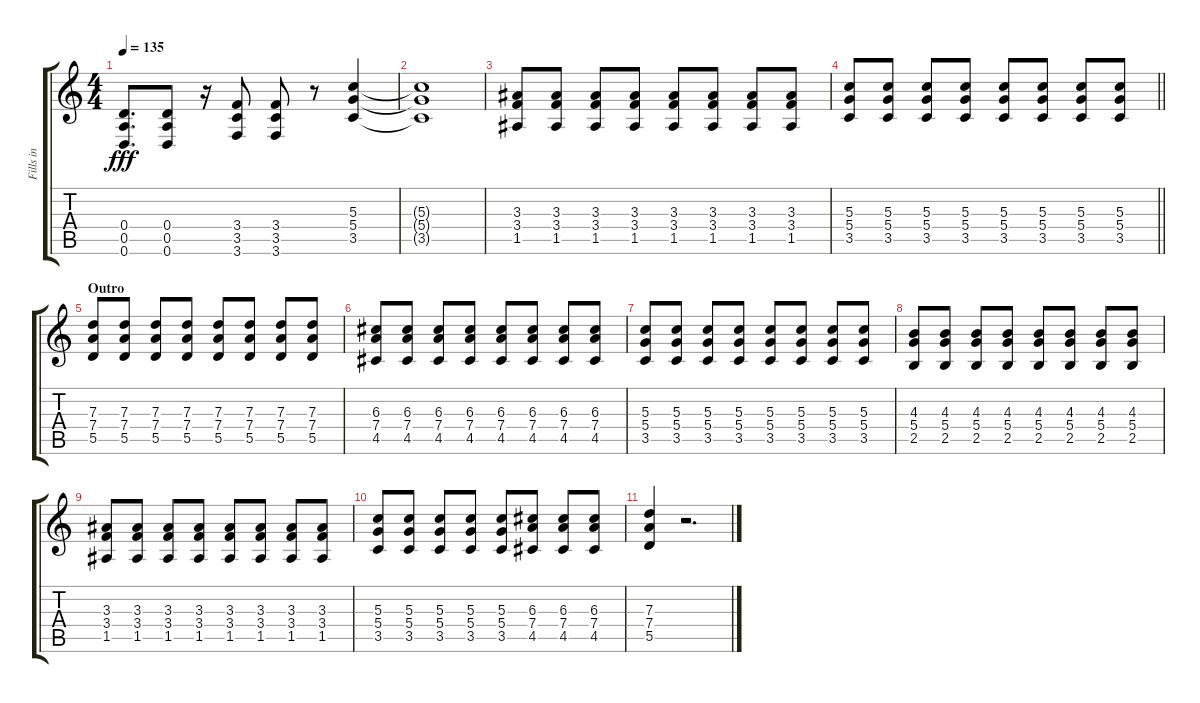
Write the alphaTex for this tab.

\track ("Fills in" "Fills in") {instrument distortionguitar}
\staff {score tabs}
\tuning (E4 B3 G3 D3 A2 D2) {hide}
\ts (4 4)
\tempo 135
\clef g2
\ks c
(0.4 0.5 0.6).8{d dy fff} (0.4 0.5 0.6).8 r.16 (3.4 3.5 3.6).8 (3.4 3.5 3.6).8 r.8 (5.3 5.4 3.5).4 |
(5.3{t} 5.4{t} 3.5{t}).1 |
(3.3 3.4 1.5).8 (3.3 3.4 1.5).8 (3.3 3.4 1.5).8 (3.3 3.4 1.5).8 (3.3 3.4 1.5).8 (3.3 3.4 1.5).8 (3.3 3.4 1.5).8 (3.3 3.4 1.5).8 |
\barLineRight lightlight
(5.3 5.4 3.5).8 (5.3 5.4 3.5).8 (5.3 5.4 3.5).8 (5.3 5.4 3.5).8 (5.3 5.4 3.5).8 (5.3 5.4 3.5).8 (5.3 5.4 3.5).8 (5.3 5.4 3.5).8 |
\section ("" "Outro")
(7.3 7.4 5.5).8 (7.3 7.4 5.5).8 (7.3 7.4 5.5).8 (7.3 7.4 5.5).8 (7.3 7.4 5.5).8 (7.3 7.4 5.5).8 (7.3 7.4 5.5).8 (7.3 7.4 5.5).8 |
(6.3 7.4 4.5).8 (6.3 7.4 4.5).8 (6.3 7.4 4.5).8 (6.3 7.4 4.5).8 (6.3 7.4 4.5).8 (6.3 7.4 4.5).8 (6.3 7.4 4.5).8 (6.3 7.4 4.5).8 |
(5.3 5.4 3.5).8 (5.3 5.4 3.5).8 (5.3 5.4 3.5).8 (5.3 5.4 3.5).8 (5.3 5.4 3.5).8 (5.3 5.4 3.5).8 (5.3 5.4 3.5).8 (5.3 5.4 3.5).8 |
(4.3 5.4 2.5).8 (4.3 5.4 2.5).8 (4.3 5.4 2.5).8 (4.3 5.4 2.5).8 (4.3 5.4 2.5).8 (4.3 5.4 2.5).8 (4.3 5.4 2.5).8 (4.3 5.4 2.5).8 |
(3.3 3.4 1.5).8 (3.3 3.4 1.5).8 (3.3 3.4 1.5).8 (3.3 3.4 1.5).8 (3.3 3.4 1.5).8 (3.3 3.4 1.5).8 (3.3 3.4 1.5).8 (3.3 3.4 1.5).8 |
(5.3 5.4 3.5).8 (5.3 5.4 3.5).8 (5.3 5.4 3.5).8 (5.3 5.4 3.5).8 (5.3 5.4 3.5).8 (6.3 7.4 4.5).8 (6.3 7.4 4.5).8 (6.3 7.4 4.5).8 |
(7.3 7.4 5.5).4 r.2{d}
